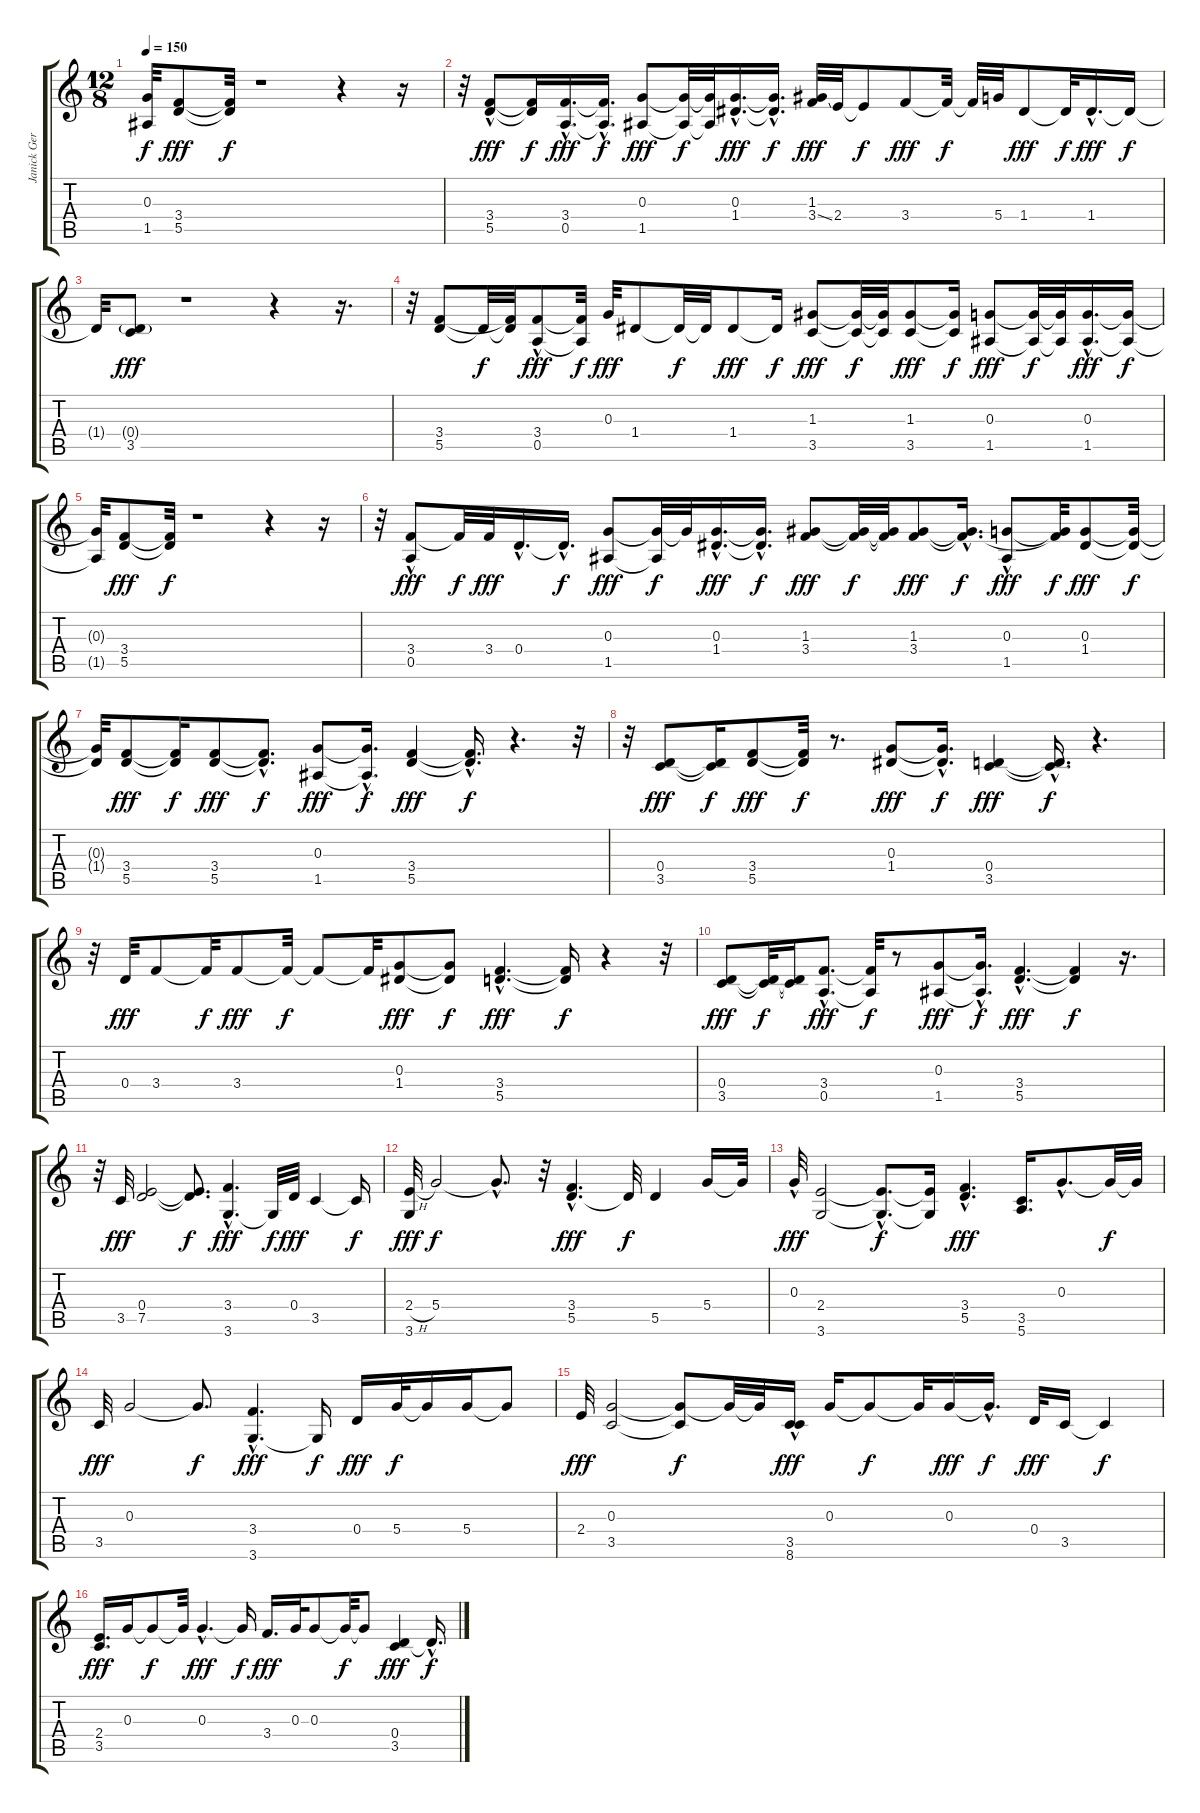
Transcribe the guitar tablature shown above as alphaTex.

\track ("Janick Gers  ( guitar )" "Janick Ger") {instrument distortionguitar}
\staff {score tabs}
\tuning (E4 B3 G3 D3 A2 E2) {hide}
\ts (12 8)
\tempo 150
\clef g2
\ks c
(0.3{t} 1.5{t}).32{dy f} (3.4 5.5).8{dy fff} (3.4{t} 5.5{t}).32{dy f} r.1 r.4 r.16 |
r.32 (3.4{hac} 5.5).8{dy fff} (3.4{t} 5.5{t}).16{dy f} (3.4{hac} 0.5{hac}).16{d dy fff} (3.4{hac t} 0.5{hac t}).16{d dy f} (0.3 1.5).8{dy fff} (0.3{t} 1.5{t}).32{dy f} (0.3{t} 1.5{t}).32 (0.3{hac} 1.4{hac}).16{d dy fff} (0.3{hac t} 1.4{hac t}).16{d dy f} (1.3 3.4{ss}).32{dy fff} 2.4.32 2.4{t}.8{dy f} 3.4.8{dy fff} 3.4{t}.32{dy f} 3.4{t}.32 5.4.32 1.4.8{dy fff} 1.4{t}.32{dy f} 1.4{hac}.16{d dy fff} 1.4{t}.16{dy f} |
1.4{t}.32 (0.4{g} 3.5).8{dy fff} r.1 r.4 r.16{d} |
r.32 (3.4 5.5).8 5.5{t}.32{dy f} (3.4{t} 5.5{t}).32 (3.4{hac} 0.5).8{dy fff} (3.4{t} 0.5{t}).32{dy f} 0.3.32{dy fff} 1.4.8 1.4{t}.32{dy f} 1.4{t}.32 1.4.8{dy fff} 1.4{t}.16{dy f} (1.3 3.5).8{dy fff} (1.3{t} 3.5{t}).32{dy f} (1.3{t} 3.5{t}).32 (1.3 3.5).8{dy fff} (1.3{t} 3.5{t}).16{dy f} (0.3 1.5).8{dy fff} (0.3{t} 1.5{t}).32{dy f} (0.3{t} 1.5{t}).32 (0.3{hac} 1.5{hac}).16{d dy fff} (0.3{t} 1.5{t}).16{dy f} |
(0.3{t} 1.5{t}).32 (3.4 5.5).8{dy fff} (3.4{t} 5.5{t}).32{dy f} r.1 r.4 r.16 |
r.32 (3.4{hac} 0.5).8{dy fff} 3.4{t}.32{dy f} 3.4.32{dy fff} 0.4{hac}.16{d} 0.4{hac t}.16{d dy f} (0.3 1.5).8{dy fff} (0.3{t} 1.5{t}).32{dy f} 0.3{t}.32 (0.3{hac} 1.4{hac}).16{d dy fff} (0.3{hac t} 1.4{hac t}).16{d dy f} (1.3 3.4).8{dy fff} (1.3{t} 3.4{t}).32{dy f} (1.3{t} 3.4{t}).32 (1.3 3.4).8{dy fff} (1.3{hac t} 3.4{hac t}).16{d dy f} (0.3 1.5{hac}).8{dy fff} (0.3{t} 3.4{t}).32{dy f} (0.3 1.4).8{dy fff} (0.3{t} 1.4{t}).32{dy f} |
(0.3{t} 1.4{t}).32 (3.4 5.5).8{dy fff} (3.4{t} 5.5{t}).16{dy f} (3.4 5.5).8{dy fff} (3.4{hac t} 5.5{hac t}).8{d dy f} (0.3 1.5).8{dy fff} (0.3{hac t} 1.5{hac t}).16{d dy f} (3.4 5.5).4{dy fff} (3.4{hac t} 5.5{hac t}).16{d dy f} r.4{d} r.32 |
r.32 (0.4 3.5).8{dy fff} (0.4{t} 3.5{t}).16{dy f} (3.4 5.5).8{dy fff} (3.4{t} 5.5{t}).32{dy f} r.8{d} (0.3 1.4).8{dy fff} (0.3{hac t} 1.4{hac t}).16{d dy f} (0.4 3.5).4{dy fff} (0.4{hac t} 3.5{hac t}).16{d dy f} r.4{d} |
r.32 0.4.32{dy fff} 3.4.8 3.4{t}.32{dy f} 3.4.8{dy fff} 3.4{t}.32{dy f} 3.4{t}.8 3.4{t}.32 (0.3 1.4).8{dy fff} (0.3{t} 1.4{t}).8{dy f} (3.4{hac} 5.5{hac}).4{d dy fff} (3.4{t} 5.5{t}).16{dy f} r.4 r.32 |
(0.4 3.5).8{dy fff} (0.4{t} 3.5{t}).32{dy f} (0.4{t} 3.5{t}).16 (3.4{hac} 0.5{hac}).8{d dy fff} (3.4{t} 0.5{t}).32{dy f} r.8 (0.3 1.5).8{dy fff} (0.3{hac t} 1.5{hac t}).16{d dy f} (3.4 5.5{hac}).4{d dy fff} (3.4{t} 5.5{t}).4{dy f} r.16{d} |
r.32 3.5.32{dy fff} (0.4 7.5).2 (0.4{t} 7.5{t}).8{d dy f} (3.4 3.6{hac}).4{d dy fff} 3.6{t}.32{dy f} 0.4.32{dy fff} 3.5.4 3.5{t}.16{dy f} |
(2.4{h} 3.6).32{dy fff} 5.4.2{dy f} 5.4{hac t}.8{d} r.32 (3.4{hac} 5.5{hac}).4{d dy fff} 5.5{t}.32{dy f} 5.5.4 5.4.16 5.4{t}.32 |
0.3{hac}.32{dy fff} (2.4 3.6).2 (2.4{t} 3.6{hac t}).8{d dy f} (2.4{t} 3.6{t}).16 (3.4 5.5{hac}).4{d dy fff} (3.5 5.6).16{d} 0.3{hac}.8{d} 0.3{t}.32{dy f} 0.3{t}.32 |
3.5.32{dy fff} 0.3.2 0.3{t}.8{d dy f} (3.4 3.6{hac}).4{d dy fff} 3.6{t}.16{dy f} 0.4.16{dy fff} 5.4.32{dy f} 5.4{t}.16 5.4.16 5.4{t}.8 |
2.4.32{dy fff} (0.3 3.5).2 (0.3{t} 3.5{t}).8{dy f} 0.3{t}.32 0.3{t}.32 (3.5{hac} 8.6{hac}).16{dy fff} 0.3.16 0.3{t}.8{dy f} 0.3{t}.32 0.3.16{dy fff} 0.3{hac t}.16{d dy f} 0.4.32{dy fff} 3.5.16 3.5{t}.4{dy f} |
(2.4 3.5).16{d dy fff} 0.3.16 0.3{t}.8{dy f} 0.3{t}.32 0.3{hac}.4{d dy fff} 0.3{t}.16{dy f} 3.4.16{d dy fff} 0.3.32 0.3.8 0.3{t}.32{dy f} 0.3{t}.8 (0.4 3.5).4{dy fff} 0.4{hac t}.16{d dy f}
